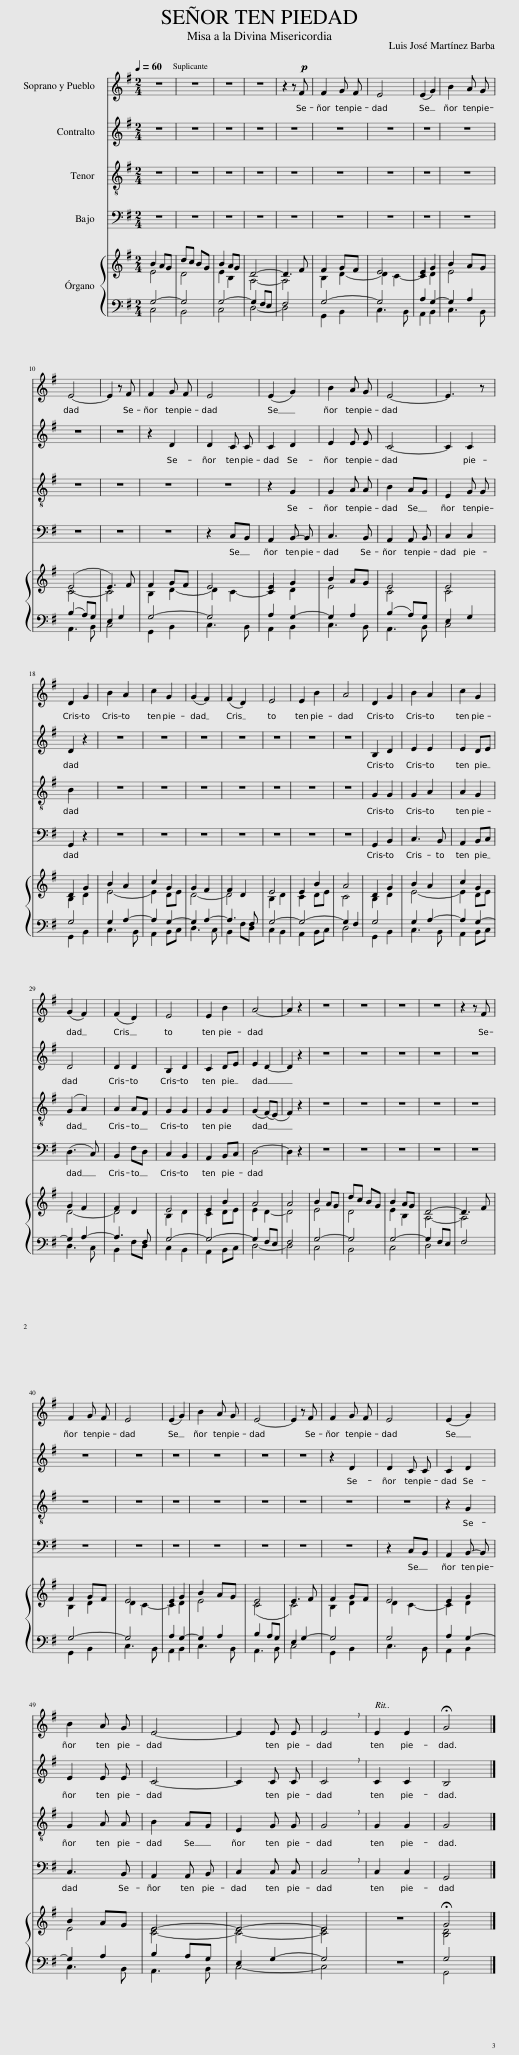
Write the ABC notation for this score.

X:1
%%score 1 2 3 4 { ( 5 6 ) | ( 7 8 ) }
L:1/8
Q:1/4=60
M:2/4
I:linebreak $
K:G
V:1 treble
V:2 treble
V:3 treble-8
V:4 bass
V:5 treble
V:6 treble
V:7 bass
V:8 bass
V:1
 z4 | z4 | z4 | z4 | z2 z!p! F | %5
 F2 G F | E4 | (E2 G2) | B2 A G |$ E4- | %10
 E2 z F | F2 G F | E4 | (E2 G2) | B2 A G | %15
 E4- | E3 z |$ D2 G2 | B2 A2 | c2 G2 | %20
 (G2 F2) | (F2 D2) | E4 | E2 B2 | A4 | %25
 D2 G2 | B2 A2 | c2 G2 |$ (G2 F2) | (F2 D2) | %30
 E4 | E2 B2 | A4- | A2 z2 | z4 | %35
 z4 | z4 | z4 | z2 z F |$ F2 G F | %40
 E4 | (E2 G2) | B2 A G | E4- | E2 z F | %45
 F2 G F | E4 | (E2 G2) |$ B2 A G | E4- | %50
 E2 E E | !breath!E4 | E2 E2 | !fermata!G4 |] %54
V:2
 z4 | z4 | z4 | z4 | z4 | %5
 z4 | z4 | z4 | z4 |$ z4 | %10
 z4 | z2 D2 | D2 C C | C2 D2 | E2 E E | %15
 C4- | C2 C2 |$ D2 z2 | z4 | z4 | %20
 z4 | z4 | z4 | z4 | z4 | %25
 B,2 D2 | E2 E2 | E2 DE |$ D4 | D2 D2 | %30
 B,2 D2 | C2 DE | E2 D2- | D2 z2 | z4 | %35
 z4 | z4 | z4 | z4 |$ z4 | %40
 z4 | z4 | z4 | z4 | z4 | %45
 z2 D2 | D2 C C | C2 D2 |$ E2 E E | C4- | %50
 C2 C C | !breath!C4 | C2 C2 | B,4 |] %54
V:3
 z4 | z4 | z4 | z4 | z4 | %5
 z4 | z4 | z4 | z4 |$ z4 | %10
 z4 | z4 | z4 | z2 G2 | G2 A A | %15
 B2 AG | E2 G G |$ B2 x2 | z4 | z4 | %20
 z4 | z4 | z4 | z4 | z4 | %25
 G2 G2 | G2 A2 | A2 G2 |$ (G2 A2) | A2 AF | %30
 G2 G2 | G2 G2 | (G2 (F)(E) | F2) z2 | z4 | %35
 z4 | z4 | z4 | z4 |$ z4 | %40
 z4 | z4 | z4 | z4 | z4 | %45
 z4 | z4 | z2 G2 |$ G2 A A | B2 AG | %50
 E2 G G | !breath!G4 | G2 G2 | G4 |] %54
V:4
 z4 | z4 | z4 | z4 | z4 | %5
 z4 | z4 | z4 | z4 |$ z4 | %10
 z4 | z4 | z2 C,B,, | A,,2 B,,- B,, | C,3 B,, | %15
 A,,2 A,, B,, | C,2 C,2 |$ G,,2 z2 | z4 | z4 | %20
 z4 | z4 | z4 | z4 | z4 | %25
 G,,2 B,,2 | C,3 B,, | A,,2 B,,C, |$ (D,3 C,) | B,,2 F,D, | %30
 C,2 B,,2 | A,,2 B,,C, | D,4- | D,2 z2 | z4 | %35
 z4 | z4 | z4 | z4 |$ z4 | %40
 z4 | z4 | z4 | z4 | z4 | %45
 z4 | z2 C,B,, | A,,2 B,,- B,, |$ C,3 B,, | A,,2 A,, B,, | %50
 C,2 C, C, | !breath!C,4 | C,2 C,2 | G,,4 |] %54
V:5
 B2 AG | dc BG | B2 AG | D4- | D3 F | %5
 F2 GF | E4 | E2 G2 | B2 AG |$ ((E4 | %10
 E3)) F | F2 GF | E4 | E2 G2 | B2 AG | %15
 E4 | E4 |$ D2 G2 | B2 A2 | c2 G2 | %20
 G2 F2 | F2 D2 | E4 | E2 B2 | A4 | %25
 D2 G2 | B2 A2 | c2 G2 |$ G2 F2 | F2 D2 | %30
 E4 | E2 B2 | A4 | A4 | B2 AG | %35
 dc BG | B2 AG | D4- | D3 F |$ F2 GF | %40
 E4 | E2 G2 | B2 AG | E4 | E3 F | %45
 F2 GF | E4 | E2 G2 |$ B2 AG | E4- | %50
 E4- | E4 | z4 | !fermata!G4 |] %54
V:6
 E4 | D4 | E2 B,2 | A,4- | A,4 | %5
 B,2 D2- | D2 C2- | C2 D2 | E4 |$ C4 | %10
 C4 | B,2 D2- | D2 C2- | C2 D2 | E4 | %15
 C4 | C4 |$ B,2 D2 | E4- | E2 DE | %20
 D4- | D4 | B,2 D2 | C2 DE | C4 | %25
 B,2 D2 | E4- | E2 DE |$ D4- | D4 | %30
 B,2 D2 | C2 DE | E2 D2- | D4 | E4 | %35
 D4 | E2 B,2 | A,4- | A,4 |$ B,2 D2 | %40
 D2 C2- | C2 D2 | E4 | (C4 | C4) | %45
 B,2 D2 | D2 C2- | C2 D2 |$ E4 | [C-E]4 | %50
 [C-E]4 | [CE]4 | x4 | [B,D]4 |] %54
V:7
 G,4- | G,4 | G,4- | G,2 F,E, | F,4 | %5
 G,4- | G,4 | A,2 G,2- | G,2 A,2 |$ (B,2 A,)G, | %10
 E,2 G,2 | G,4- | G,4 | A,2 G,2- | G,2 A,2 | %15
 (B,2 A,)G, | E,2 G,2 |$ G,4 | G,2 A,2- | A,2 G,2- | %20
 G,2 A,2- | A,3 F, | G,4- | G,4- | G,2 F,2 | %25
 G,4 | G,2 A,2- | A,2 G,2- |$ G,2 A,2- | A,3 F, | %30
 G,4- | G,4- | G,2 F,E, | F,4 | G,4- | %35
 G,4 | G,4- | G,2 F,E, | F,4 |$ G,4- | %40
 G,4 | A,2 G,2- | G,2 A,2 | B,2 A,G, | E,2 G,2- | %45
 G,4 | G,4 | A,2 G,2- |$ G,2 A,2 | B,2 A,G, | %50
 E,2 G,2- | G,4 | z4 | G,4 |] %54
V:8
 C,4 | B,,4 | C,4 | D,4- | D,4 | %5
 G,,2 B,,2 | C,3 B,, | A,,2 B,,2 | C,3 B,, |$ A,,3 B,, | %10
 C,4 | G,,2 B,,2 | C,3 B,, | A,,2 B,,2 | C,3 B,, | %15
 A,,3 B,, | C,4 |$ G,,2 B,,2 | C,3 B,, | A,,2 B,,C, | %20
 D,3 C, | B,,2 F,D, | C,2 B,,2 | A,,2 B,,C, | D,4 | %25
 G,,2 B,,2 | C,3 B,, | A,,2 B,,C, |$ D,3 C, | B,,2 F,D, | %30
 C,2 B,,2 | A,,2 B,,C, | D,4- | D,4 | C,4 | %35
 B,,4 | C,4 | D,4 | x4 |$ G,,2 B,,2 | %40
 C,3 B,, | A,,2 B,,2 | C,3 B,, | A,,3 B,, | C,4 | %45
 G,,2 B,,2 | C,3 B,, | A,,2 B,,2 |$ C,3 B,, | A,,3 B,, | %50
 C,4- | C,4 | x4 | G,,4 |] %54
